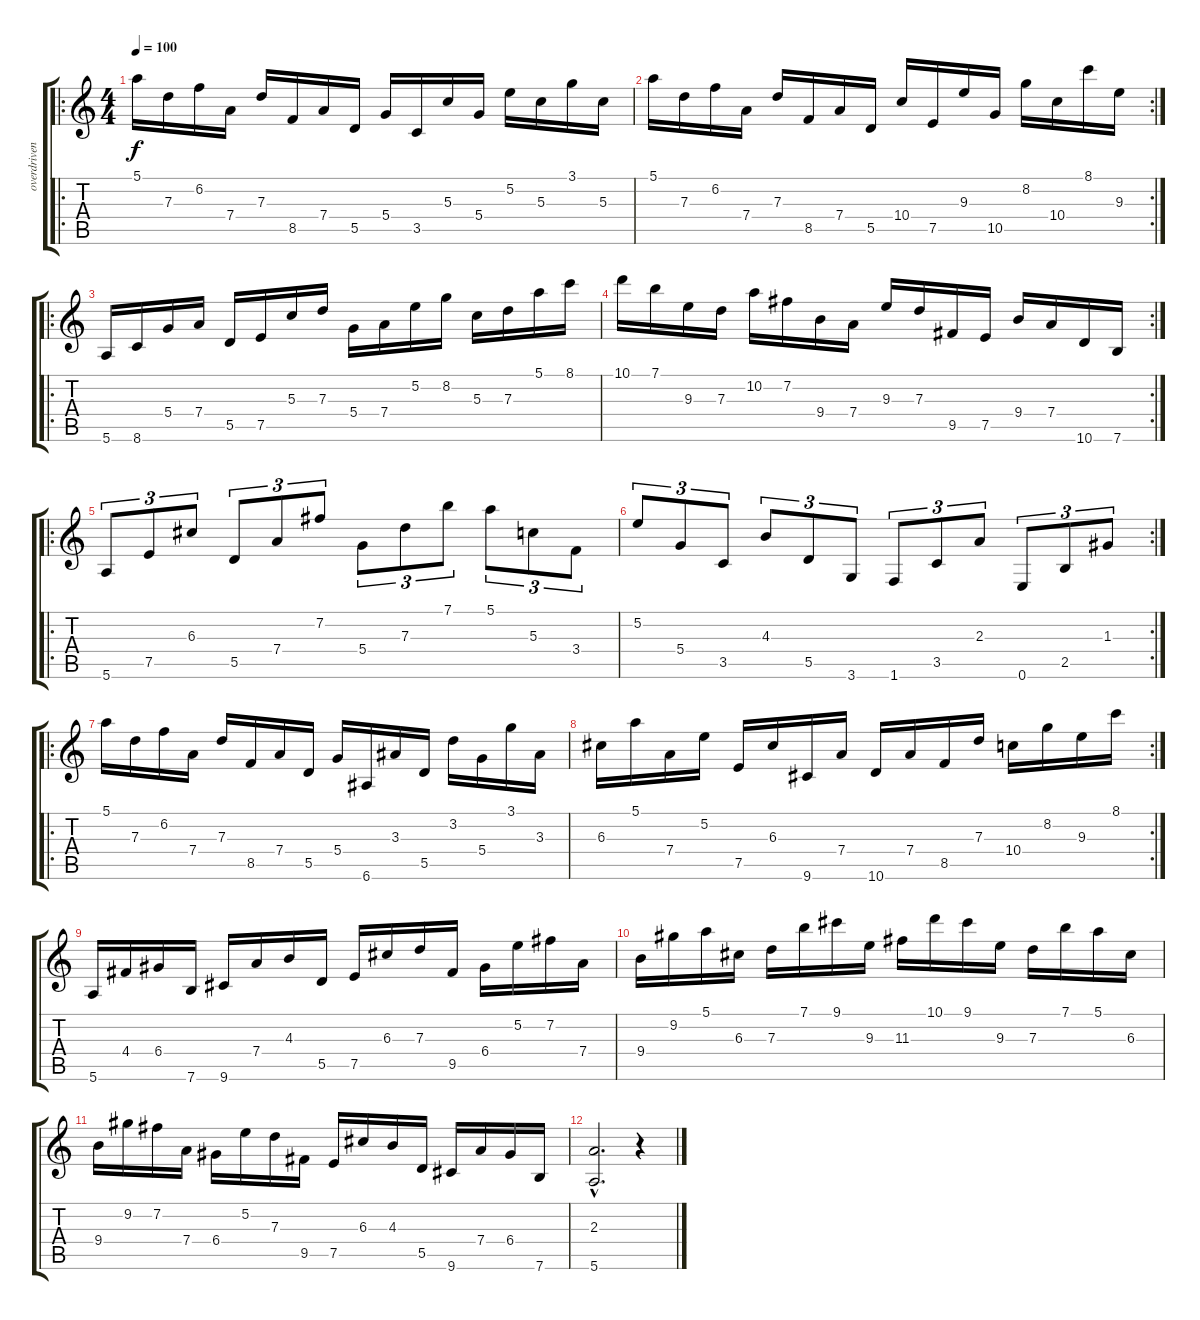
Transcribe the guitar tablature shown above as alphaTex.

\track ("overdriven" "overdriven") {instrument overdrivenguitar}
\staff {score tabs}
\tuning (E4 B3 G3 D3 A2 E2) {hide}
\ro
\ts (4 4)
\tempo 100
\clef g2
\ks c
5.1.16{dy f instrument overdrivenguitar} 7.3.16 6.2.16 7.4.16 7.3.16 8.5.16 7.4.16 5.5.16 5.4.16 3.5.16 5.3.16 5.4.16 5.2.16 5.3.16 3.1.16 5.3.16 |
\rc 2
5.1.16 7.3.16 6.2.16 7.4.16 7.3.16 8.5.16 7.4.16 5.5.16 10.4.16 7.5.16 9.3.16 10.5.16 8.2.16 10.4.16 8.1.16 9.3.16 |
\ro
5.6.16 8.6.16 5.4.16 7.4.16 5.5.16 7.5.16 5.3.16 7.3.16 5.4.16 7.4.16 5.2.16 8.2.16 5.3.16 7.3.16 5.1.16 8.1.16 |
\rc 2
10.1.16 7.1.16 9.3.16 7.3.16 10.2.16 7.2.16 9.4.16 7.4.16 9.3.16 7.3.16 9.5.16 7.5.16 9.4.16 7.4.16 10.6.16 7.6.16 |
\ro
5.6.8{tu (3 2)} 7.5.8{tu (3 2)} 6.3.8{tu (3 2)} 5.5.8{tu (3 2)} 7.4.8{tu (3 2)} 7.2.8{tu (3 2)} 5.4.8{tu (3 2)} 7.3.8{tu (3 2)} 7.1.8{tu (3 2)} 5.1.8{tu (3 2)} 5.3.8{tu (3 2)} 3.4.8{tu (3 2)} |
\rc 2
5.2.8{tu (3 2)} 5.4.8{tu (3 2)} 3.5.8{tu (3 2)} 4.3.8{tu (3 2)} 5.5.8{tu (3 2)} 3.6.8{tu (3 2)} 1.6.8{tu (3 2)} 3.5.8{tu (3 2)} 2.3.8{tu (3 2)} 0.6.8{tu (3 2)} 2.5.8{tu (3 2)} 1.3.8{tu (3 2)} |
\ro
5.1.16 7.3.16 6.2.16 7.4.16 7.3.16 8.5.16 7.4.16 5.5.16 5.4.16 6.6.16 3.3.16 5.5.16 3.2.16 5.4.16 3.1.16 3.3.16 |
\rc 2
6.3.16 5.1.16 7.4.16 5.2.16 7.5.16 6.3.16 9.6.16 7.4.16 10.6.16 7.4.16 8.5.16 7.3.16 10.4.16 8.2.16 9.3.16 8.1.16 |
5.6.16 4.4.16 6.4.16 7.6.16 9.6.16 7.4.16 4.3.16 5.5.16 7.5.16 6.3.16 7.3.16 9.5.16 6.4.16 5.2.16 7.2.16 7.4.16 |
9.4.16 9.2.16 5.1.16 6.3.16 7.3.16 7.1.16 9.1.16 9.3.16 11.3.16 10.1.16 9.1.16 9.3.16 7.3.16 7.1.16 5.1.16 6.3.16 |
9.4.16 9.2.16 7.2.16 7.4.16 6.4.16 5.2.16 7.3.16 9.5.16 7.5.16 6.3.16 4.3.16 5.5.16 9.6.16 7.4.16 6.4.16 7.6.16 |
(2.3{hac} 5.6{hac}).2{d} r.4
